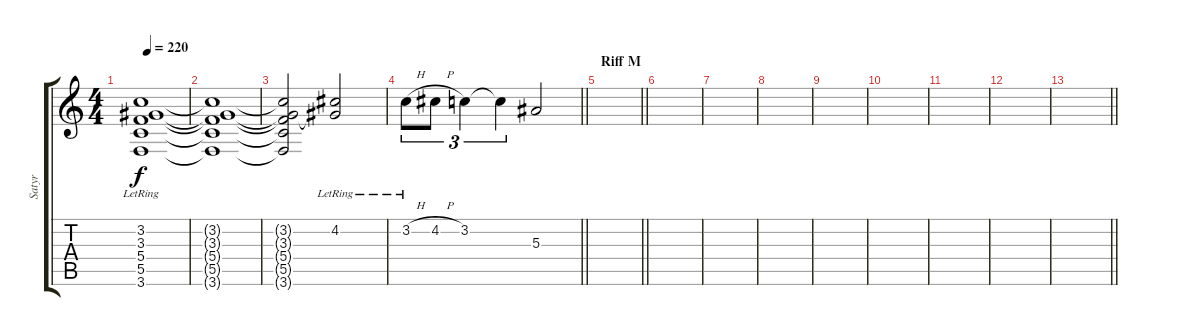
\track ("Satyr" "Satyr") {instrument overdrivenguitar}
\staff {score tabs}
\tuning (D4 A3 F3 C3 G2 D2) {hide}
\ts (4 4)
\tempo 220
\clef g2
\ks c
(3.2{lr} 3.3{lr} 5.4{lr} 5.5{lr} 3.6{lr}).1{dy f} |
(3.2{t} 3.3{t} 5.4{t} 5.5{t} 3.6{t}).1 |
(3.2{t} 3.3{t} 5.4{t} 5.5{t} 3.6{t}).2 (4.2{lr} 3.3{t}).2 |
\barLineRight lightlight
3.2{h lr}.8{tu (3 2)} 4.2{h}.8{tu (3 2)} 3.2.4{tu (3 2)} 3.2{t}.4{tu (3 2)} 5.3.2 |
\section ("" "Riff M")
\barLineRight lightlight
|
|
|
|
|
|
|
|
\barLineRight lightlight
